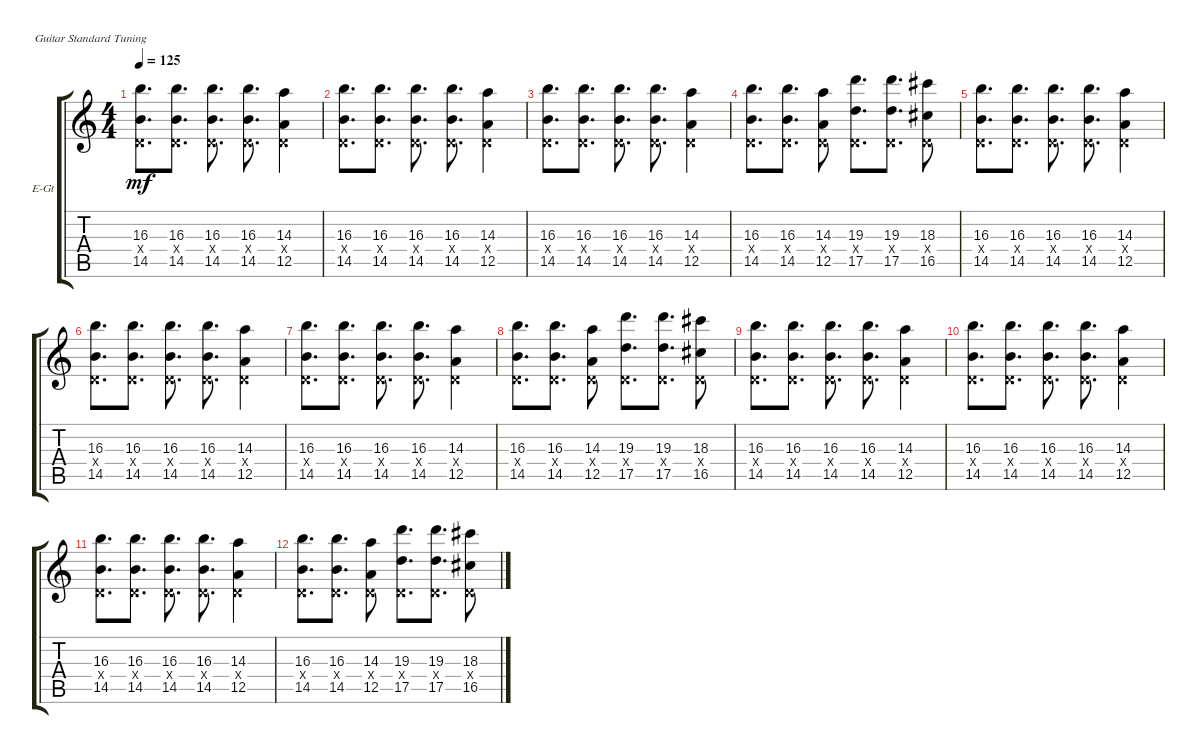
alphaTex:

\defaultSystemsLayout 4
\bracketExtendMode groupsimilarinstruments
\firstSystemTrackNameOrientation horizontal
\otherSystemsTrackNameOrientation horizontal
\track ("Electric Guitar" "E-Gt") {instrument overdrivenguitar}
\staff {score tabs}
\tuning (E4 B3 G3 D3 A2 E2)
\ts (4 4)
\tempo 125
\clef g2
\ks c
(14.5 16.3 0.4{x}).8{d dy mf instrument overdrivenguitar} (14.5 16.3 0.4{x}).8{d} (14.5 16.3 0.4{x}).8{d} (14.5 16.3 0.4{x}).8{d} (12.5 14.3 0.4{x}).4 |
(14.5 16.3 0.4{x}).8{d} (14.5 16.3 0.4{x}).8{d} (14.5 16.3 0.4{x}).8{d} (14.5 16.3 0.4{x}).8{d} (12.5 14.3 0.4{x}).4 |
(14.5 16.3 0.4{x}).8{d} (14.5 16.3 0.4{x}).8{d} (14.5 16.3 0.4{x}).8{d} (14.5 16.3 0.4{x}).8{d} (12.5 14.3 0.4{x}).4 |
(14.5 16.3 0.4{x}).8{d} (14.5 16.3 0.4{x}).8{d} (12.5 14.3 0.4{x}).8 (17.5 0.4{x} 19.3).8{d} (17.5 0.4{x} 19.3).8{d} (16.5 0.4{x} 18.3).8 |
(14.5 16.3 0.4{x}).8{d} (14.5 16.3 0.4{x}).8{d} (14.5 16.3 0.4{x}).8{d} (14.5 16.3 0.4{x}).8{d} (12.5 14.3 0.4{x}).4 |
(14.5 16.3 0.4{x}).8{d} (14.5 16.3 0.4{x}).8{d} (14.5 16.3 0.4{x}).8{d} (14.5 16.3 0.4{x}).8{d} (12.5 14.3 0.4{x}).4 |
(14.5 16.3 0.4{x}).8{d} (14.5 16.3 0.4{x}).8{d} (14.5 16.3 0.4{x}).8{d} (14.5 16.3 0.4{x}).8{d} (12.5 14.3 0.4{x}).4 |
(14.5 16.3 0.4{x}).8{d} (14.5 16.3 0.4{x}).8{d} (12.5 14.3 0.4{x}).8 (17.5 0.4{x} 19.3).8{d} (17.5 0.4{x} 19.3).8{d} (16.5 0.4{x} 18.3).8 |
(14.5 16.3 0.4{x}).8{d} (14.5 16.3 0.4{x}).8{d} (14.5 16.3 0.4{x}).8{d} (14.5 16.3 0.4{x}).8{d} (12.5 14.3 0.4{x}).4 |
(14.5 16.3 0.4{x}).8{d} (14.5 16.3 0.4{x}).8{d} (14.5 16.3 0.4{x}).8{d} (14.5 16.3 0.4{x}).8{d} (12.5 14.3 0.4{x}).4 |
(14.5 16.3 0.4{x}).8{d} (14.5 16.3 0.4{x}).8{d} (14.5 16.3 0.4{x}).8{d} (14.5 16.3 0.4{x}).8{d} (12.5 14.3 0.4{x}).4 |
(14.5 16.3 0.4{x}).8{d} (14.5 16.3 0.4{x}).8{d} (12.5 14.3 0.4{x}).8 (17.5 0.4{x} 19.3).8{d} (17.5 0.4{x} 19.3).8{d} (16.5 0.4{x} 18.3).8
